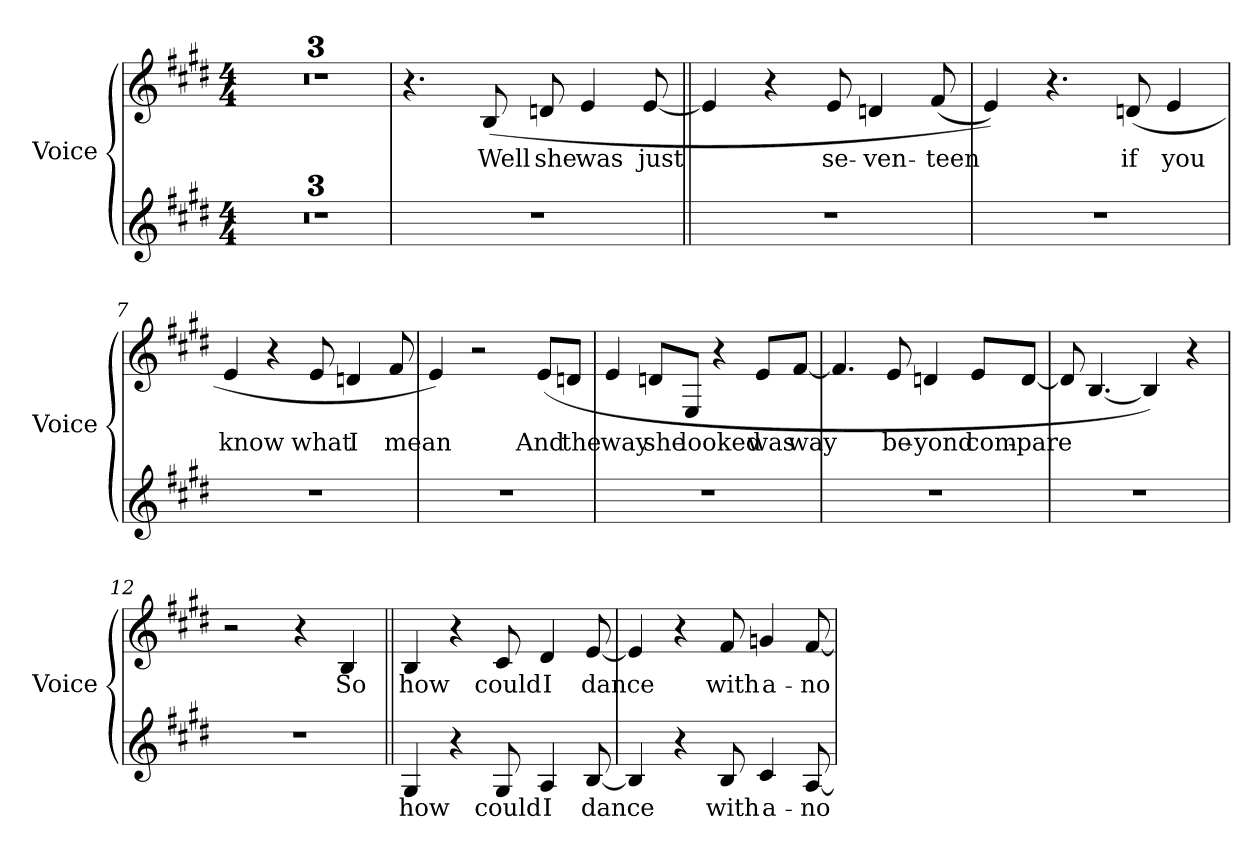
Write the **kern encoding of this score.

**kern	**text	**kern	**text
*part2	*part2	*part1	*part1
*staff2	*staff2	*staff1	*staff1
*I"Voice	*	*I"Voice	*
*I'Voice	*	*I'Voice	*
!!LO:PB:g=z
*clefG2	*	*clefG2	*
*k[f#c#g#d#]	*	*k[f#c#g#d#]	*
*E:	*	*E:	*
*M4/4	*	*M4/4	*
=1	=1	=1	=1
1r	.	1r	.
=2	=2	=2	=2
1r	.	1r	.
=3	=3	=3	=3
1r	.	1r	.
=4	=4	=4	=4
1r	.	4.r	.
!	!	!	!LO:LY:b:color=#000000
.	.	(8Bi/	Well
!	!	!	!LO:LY:b:color=#000000
.	.	8dni/	she
!	!	!	!LO:LY:b:color=#000000
.	.	4ei/	was
!	!	!	!LO:LY:b:color=#000000
.	.	[8ei/	just
=5||	=5||	=5||	=5||
1r	.	4ei/]	.
.	.	4r	.
!	!	!	!LO:LY:b:color=#000000
.	.	8ei/	se-
!	!	!	!LO:LY:b:color=#000000
.	.	4dni/	-ven-
!	!	!	!LO:LY:b:color=#000000
.	.	(8f#i/	-teen
=6	=6	=6	=6
1r	.	4ei/))	.
.	.	4.r	.
!	!	!	!LO:LY:b:color=#000000
.	.	(8dni/	if
!	!	!	!LO:LY:b:color=#000000
.	.	4ei/	you
!!LO:LB:g=z
=7	=7	=7	=7
!	!	!	!LO:LY:b:color=#000000
1r	.	4ei/	know
.	.	4r	.
!	!	!	!LO:LY:b:color=#000000
.	.	8ei/	what
!	!	!	!LO:LY:b:color=#000000
.	.	4dni/	I
!	!	!	!LO:LY:b:color=#000000
.	.	8f#i/	mean
=8	=8	=8	=8
1r	.	4ei/)	.
.	.	2r	.
!	!	!	!LO:LY:b:color=#000000
.	.	(8ei/L	And
!	!	!	!LO:LY:b:color=#000000
.	.	8dni/J	the
=9	=9	=9	=9
!	!	!	!LO:LY:b:color=#000000
1r	.	4ei/	way
!	!	!	!LO:LY:b:color=#000000
.	.	8dni/L	she
!	!	!	!LO:LY:b:color=#000000
.	.	8Ei/J	looked
.	.	4r	.
!	!	!	!LO:LY:b:color=#000000
.	.	8ei/L	was
!	!	!	!LO:LY:b:color=#000000
.	.	[8f#i/J	way
=10	=10	=10	=10
1r	.	4.f#i/]	.
!	!	!	!LO:LY:b:color=#000000
.	.	8ei/	be-
!	!	!	!LO:LY:b:color=#000000
.	.	4dni/	-yond
!	!	!	!LO:LY:b:color=#000000
.	.	8ei/L	com-
!	!	!	!LO:LY:b:color=#000000
.	.	[8di/J	-pare
=11	=11	=11	=11
1r	.	8di/]	.
.	.	[4.Bi/	.
.	.	4Bi/])	.
.	.	4r	.
!!LO:LB:g=z
=12	=12	=12	=12
1r	.	2r	.
.	.	4r	.
!	!	!	!LO:LY:b:color=#000000
.	.	4Bi/	So
=13||	=13||	=13||	=13||
!	!LO:LY:b:color=#000000	!	!
!	!	!	!LO:LY:b:color=#000000
4G#i/	how	4Bi/	how
4r	.	4r	.
!	!LO:LY:b:color=#000000	!	!
!	!	!	!LO:LY:b:color=#000000
8G#i/	could	8c#i/	could
!	!LO:LY:b:color=#000000	!	!
!	!	!	!LO:LY:b:color=#000000
4Ai/	I	4d#i/	I
!	!LO:LY:b:color=#000000	!	!
!	!	!	!LO:LY:b:color=#000000
[8Bi/	dance	[8ei/	dance
=14	=14	=14	=14
4Bi/]	.	4ei/]	.
4r	.	4r	.
!	!LO:LY:b:color=#000000	!	!
!	!	!	!LO:LY:b:color=#000000
8Bi/	with	8f#i/	with
!	!LO:LY:b:color=#000000	!	!
!	!	!	!LO:LY:b:color=#000000
4c#i/	a-	4gni/	a-
!	!LO:LY:b:color=#000000	!	!
!	!	!	!LO:LY:b:color=#000000
[8Ai/	-no-	[8f#i/	-no-
=	=	=	=
*-	*-	*-	*-
